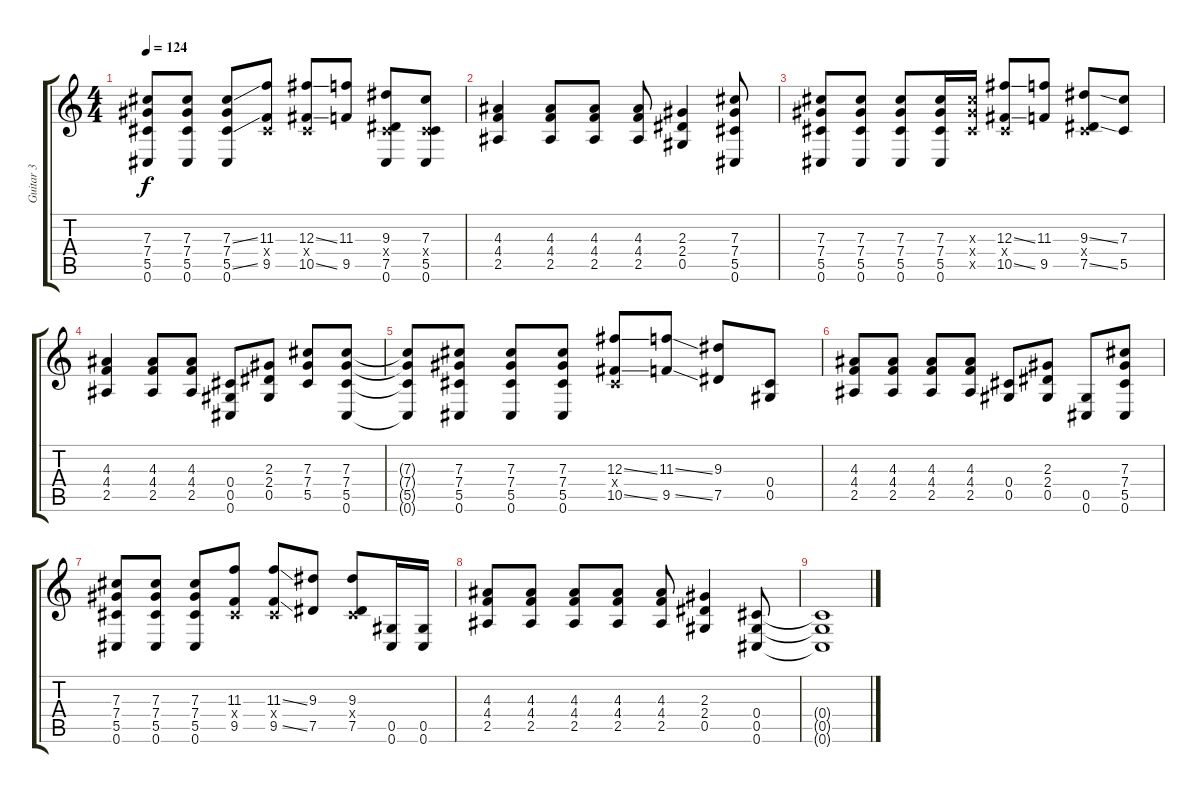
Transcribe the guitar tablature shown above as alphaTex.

\track ("Guitar 3" "Guitar 3") {instrument distortionguitar}
\staff {score tabs}
\tuning (Eb4 Bb3 Gb3 Db3 Ab2 Db2) {hide}
\ts (4 4)
\tempo 124
\clef g2
\ks c
(7.3 7.4 5.5 0.6).8{dy f} (7.3 7.4 5.5 0.6).8 (7.3{ss} 7.4 5.5{ss} 0.6).8 (11.3 0.4{x} 9.5).8 (12.3{ss} 0.4{x} 10.5{ss}).8 (11.3 9.5).8 (9.3 0.4{x} 7.5 0.6).8 (7.3 0.4{x} 5.5 0.6).8 |
(4.3 4.4 2.5).4 (4.3 4.4 2.5).8 (4.3 4.4 2.5).8 (4.3 4.4 2.5).8 (2.3 2.4 0.5).4 (7.3 7.4 5.5 0.6).8 |
(7.3 7.4 5.5 0.6).8 (7.3 7.4 5.5 0.6).8 (7.3 7.4 5.5 0.6).8 (7.3 7.4 5.5 0.6).16 (7.3{x} 7.4{x} 5.5{x}).16 (12.3{ss} 0.4{x} 10.5{ss}).8 (11.3 9.5).8 (9.3{ss} 0.4{x} 7.5{ss}).8 (7.3 5.5).8 |
(4.3 4.4 2.5).4 (4.3 4.4 2.5).8 (4.3 4.4 2.5).8 (0.4 0.5 0.6).8 (2.3 2.4 0.5).8 (7.3 7.4 5.5).8 (7.3 7.4 5.5 0.6).8 |
(7.3{t} 7.4{t} 5.5{t} 0.6{t}).8 (7.3 7.4 5.5 0.6).8 (7.3 7.4 5.5 0.6).8 (7.3 7.4 5.5 0.6).8 (12.3{ss} 0.4{x} 10.5{ss}).8 (11.3{ss} 9.5{ss}).8 (9.3 7.5).8 (0.4 0.5).8 |
(4.3 4.4 2.5).8 (4.3 4.4 2.5).8 (4.3 4.4 2.5).8 (4.3 4.4 2.5).8 (0.4 0.5).8 (2.3 2.4 0.5).8 (0.5 0.6).8 (7.3 7.4 5.5 0.6).8 |
(7.3 7.4 5.5 0.6).8 (7.3 7.4 5.5 0.6).8 (7.3 7.4 5.5 0.6).8 (11.3 0.4{x} 9.5).8 (11.3{ss} 0.4{x} 9.5{ss}).8 (9.3 7.5).8 (9.3 0.4{x} 7.5).8 (0.5 0.6).16 (0.5 0.6).16 |
(4.3 4.4 2.5).8 (4.3 4.4 2.5).8 (4.3 4.4 2.5).8 (4.3 4.4 2.5).8 (4.3 4.4 2.5).8 (2.3 2.4 0.5).4 (0.4 0.5 0.6).8 |
(0.4{t} 0.5{t} 0.6{t}).1
